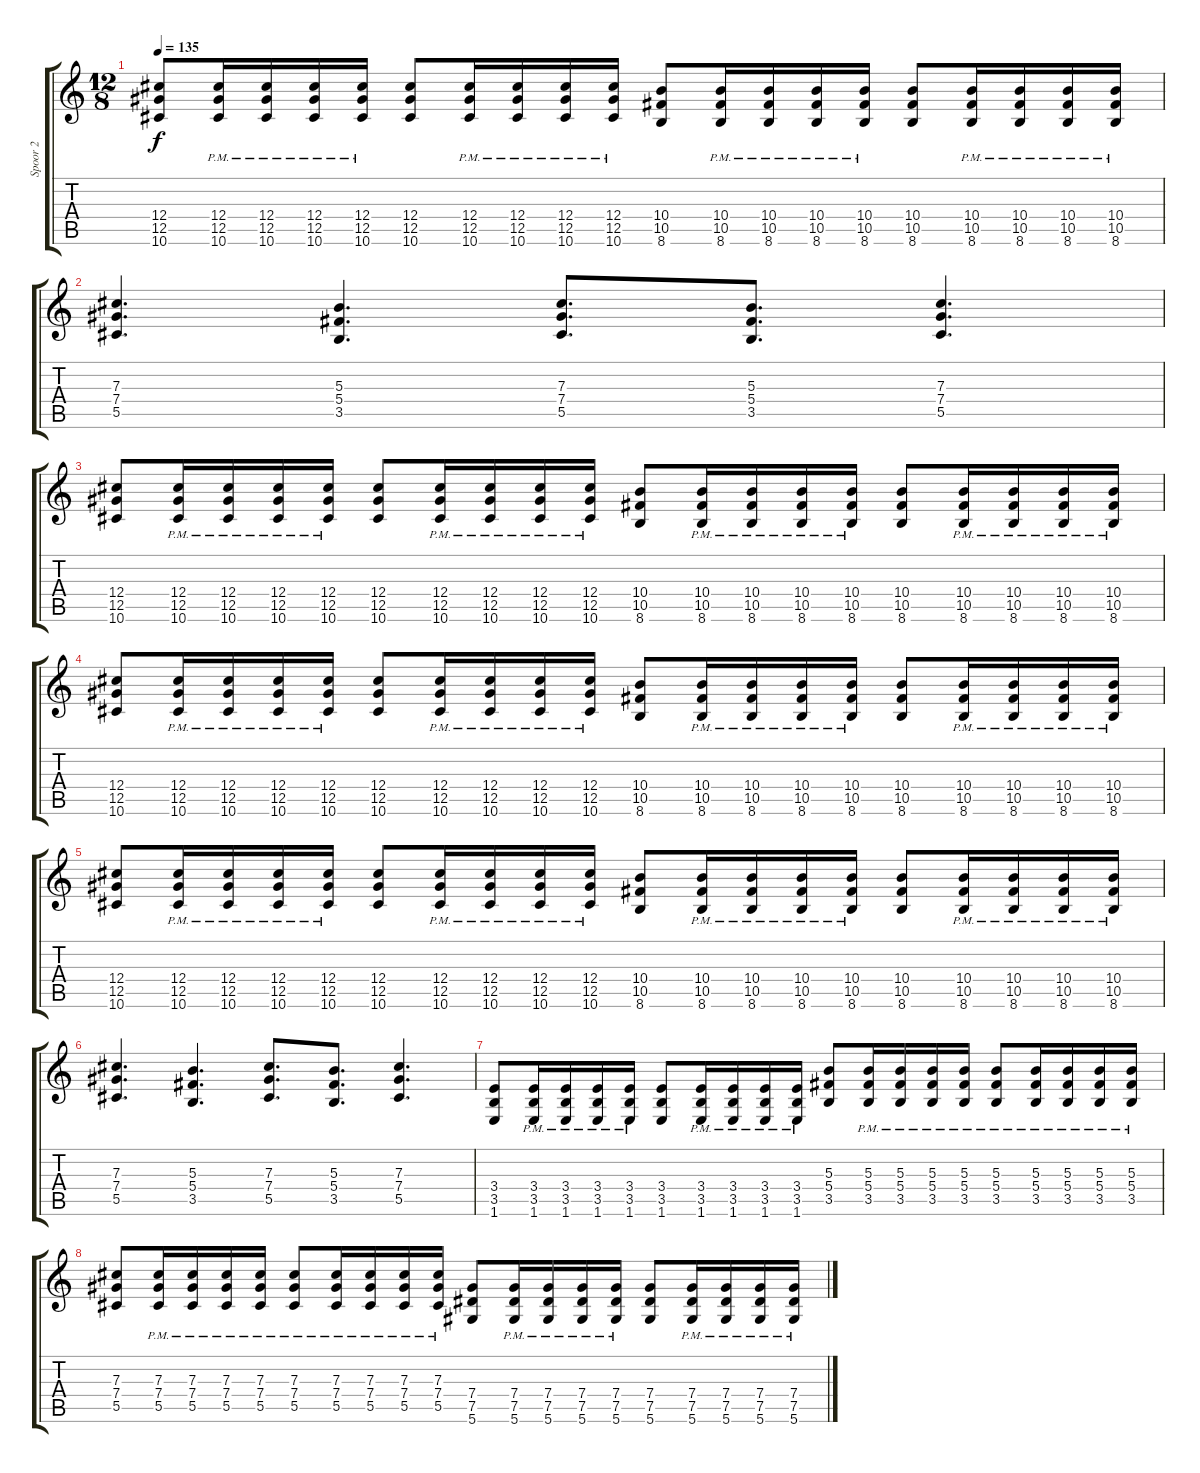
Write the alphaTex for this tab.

\track ("Spoor 2" "Spoor 2") {instrument acousticguitarsteel}
\staff {score tabs}
\tuning (Eb4 Bb3 Gb3 Db3 Ab2 Eb2) {hide}
\ts (12 8)
\tempo 135
\clef g2
\ks c
(12.4 12.5 10.6).8{dy f} (12.4{pm} 12.5{pm} 10.6{pm}).16 (12.4{pm} 12.5{pm} 10.6{pm}).16 (12.4{pm} 12.5{pm} 10.6{pm}).16 (12.4{pm} 12.5{pm} 10.6{pm}).16 (12.4 12.5 10.6).8 (12.4{pm} 12.5{pm} 10.6{pm}).16 (12.4{pm} 12.5{pm} 10.6{pm}).16 (12.4{pm} 12.5{pm} 10.6{pm}).16 (12.4{pm} 12.5{pm} 10.6{pm}).16 (10.4 10.5 8.6).8 (10.4{pm} 10.5{pm} 8.6{pm}).16 (10.4{pm} 10.5{pm} 8.6{pm}).16 (10.4{pm} 10.5{pm} 8.6{pm}).16 (10.4{pm} 10.5{pm} 8.6{pm}).16 (10.4 10.5 8.6).8 (10.4{pm} 10.5{pm} 8.6{pm}).16 (10.4{pm} 10.5{pm} 8.6{pm}).16 (10.4{pm} 10.5{pm} 8.6{pm}).16 (10.4{pm} 10.5{pm} 8.6{pm}).16 |
(7.3 7.4 5.5).4{d} (5.3 5.4 3.5).4{d} (7.3 7.4 5.5).8{d} (5.3 5.4 3.5).8{d} (7.3 7.4 5.5).4{d} |
(12.4 12.5 10.6).8 (12.4{pm} 12.5{pm} 10.6{pm}).16 (12.4{pm} 12.5{pm} 10.6{pm}).16 (12.4{pm} 12.5{pm} 10.6{pm}).16 (12.4{pm} 12.5{pm} 10.6{pm}).16 (12.4 12.5 10.6).8 (12.4{pm} 12.5{pm} 10.6{pm}).16 (12.4{pm} 12.5{pm} 10.6{pm}).16 (12.4{pm} 12.5{pm} 10.6{pm}).16 (12.4{pm} 12.5{pm} 10.6{pm}).16 (10.4 10.5 8.6).8 (10.4{pm} 10.5{pm} 8.6{pm}).16 (10.4{pm} 10.5{pm} 8.6{pm}).16 (10.4{pm} 10.5{pm} 8.6{pm}).16 (10.4{pm} 10.5{pm} 8.6{pm}).16 (10.4 10.5 8.6).8 (10.4{pm} 10.5{pm} 8.6{pm}).16 (10.4{pm} 10.5{pm} 8.6{pm}).16 (10.4{pm} 10.5{pm} 8.6{pm}).16 (10.4{pm} 10.5{pm} 8.6{pm}).16 |
(12.4 12.5 10.6).8 (12.4{pm} 12.5{pm} 10.6{pm}).16 (12.4{pm} 12.5{pm} 10.6{pm}).16 (12.4{pm} 12.5{pm} 10.6{pm}).16 (12.4{pm} 12.5{pm} 10.6{pm}).16 (12.4 12.5 10.6).8 (12.4{pm} 12.5{pm} 10.6{pm}).16 (12.4{pm} 12.5{pm} 10.6{pm}).16 (12.4{pm} 12.5{pm} 10.6{pm}).16 (12.4{pm} 12.5{pm} 10.6{pm}).16 (10.4 10.5 8.6).8 (10.4{pm} 10.5{pm} 8.6{pm}).16 (10.4{pm} 10.5{pm} 8.6{pm}).16 (10.4{pm} 10.5{pm} 8.6{pm}).16 (10.4{pm} 10.5{pm} 8.6{pm}).16 (10.4 10.5 8.6).8 (10.4{pm} 10.5{pm} 8.6{pm}).16 (10.4{pm} 10.5{pm} 8.6{pm}).16 (10.4{pm} 10.5{pm} 8.6{pm}).16 (10.4{pm} 10.5{pm} 8.6{pm}).16 |
(12.4 12.5 10.6).8 (12.4{pm} 12.5{pm} 10.6{pm}).16 (12.4{pm} 12.5{pm} 10.6{pm}).16 (12.4{pm} 12.5{pm} 10.6{pm}).16 (12.4{pm} 12.5{pm} 10.6{pm}).16 (12.4 12.5 10.6).8 (12.4{pm} 12.5{pm} 10.6{pm}).16 (12.4{pm} 12.5{pm} 10.6{pm}).16 (12.4{pm} 12.5{pm} 10.6{pm}).16 (12.4{pm} 12.5{pm} 10.6{pm}).16 (10.4 10.5 8.6).8 (10.4{pm} 10.5{pm} 8.6{pm}).16 (10.4{pm} 10.5{pm} 8.6{pm}).16 (10.4{pm} 10.5{pm} 8.6{pm}).16 (10.4{pm} 10.5{pm} 8.6{pm}).16 (10.4 10.5 8.6).8 (10.4{pm} 10.5{pm} 8.6{pm}).16 (10.4{pm} 10.5{pm} 8.6{pm}).16 (10.4{pm} 10.5{pm} 8.6{pm}).16 (10.4{pm} 10.5{pm} 8.6{pm}).16 |
(7.3 7.4 5.5).4{d} (5.3 5.4 3.5).4{d} (7.3 7.4 5.5).8{d} (5.3 5.4 3.5).8{d} (7.3 7.4 5.5).4{d} |
(3.4 3.5 1.6).8 (3.4{pm} 3.5{pm} 1.6{pm}).16 (3.4{pm} 3.5{pm} 1.6{pm}).16 (3.4{pm} 3.5{pm} 1.6{pm}).16 (3.4{pm} 3.5{pm} 1.6{pm}).16 (3.4 3.5 1.6).8 (3.4{pm} 3.5{pm} 1.6{pm}).16 (3.4{pm} 3.5{pm} 1.6{pm}).16 (3.4{pm} 3.5{pm} 1.6{pm}).16 (3.4{pm} 3.5{pm} 1.6{pm}).16 (5.3 5.4 3.5).8 (5.3{pm} 5.4{pm} 3.5{pm}).16 (5.3{pm} 5.4{pm} 3.5{pm}).16 (5.3{pm} 5.4{pm} 3.5{pm}).16 (5.3{pm} 5.4{pm} 3.5{pm}).16 (5.3{pm} 5.4 3.5).8 (5.3{pm} 5.4{pm} 3.5{pm}).16 (5.3{pm} 5.4{pm} 3.5{pm}).16 (5.3{pm} 5.4{pm} 3.5{pm}).16 (5.3{pm} 5.4{pm} 3.5{pm}).16 |
(7.3 7.4 5.5).8 (7.3{pm} 7.4{pm} 5.5{pm}).16 (7.3{pm} 7.4{pm} 5.5{pm}).16 (7.3{pm} 7.4{pm} 5.5{pm}).16 (7.3{pm} 7.4{pm} 5.5{pm}).16 (7.3{pm} 7.4 5.5).8 (7.3{pm} 7.4{pm} 5.5{pm}).16 (7.3{pm} 7.4{pm} 5.5{pm}).16 (7.3{pm} 7.4{pm} 5.5{pm}).16 (7.3{pm} 7.4{pm} 5.5{pm}).16 (7.4 7.5 5.6).8 (7.4{pm} 7.5{pm} 5.6{pm}).16 (7.4{pm} 7.5{pm} 5.6{pm}).16 (7.4{pm} 7.5{pm} 5.6{pm}).16 (7.4{pm} 7.5{pm} 5.6{pm}).16 (7.4 7.5 5.6).8 (7.4{pm} 7.5{pm} 5.6{pm}).16 (7.4{pm} 7.5{pm} 5.6{pm}).16 (7.4{pm} 7.5{pm} 5.6{pm}).16 (7.4{pm} 7.5{pm} 5.6{pm}).16
